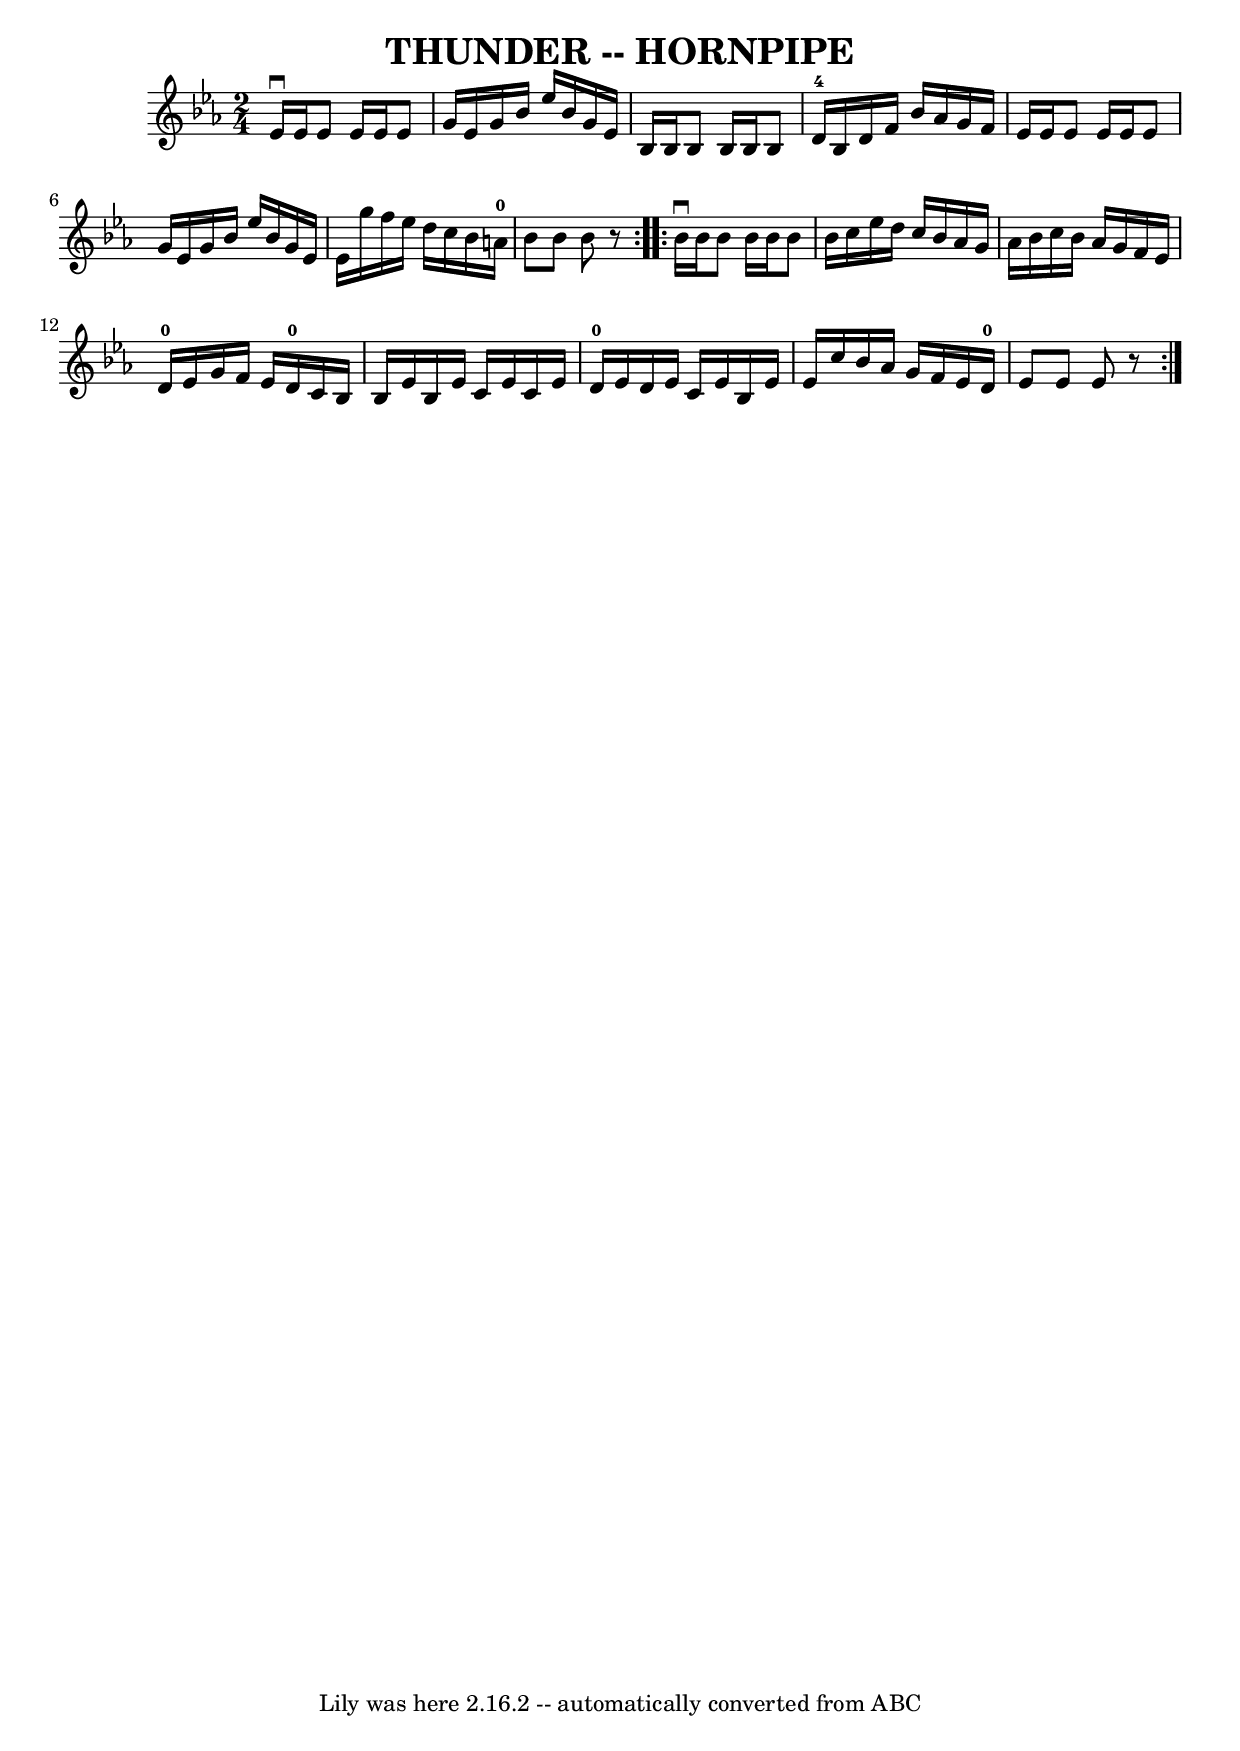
\version "2.7.40"
\include "Mammoth.ily"
\header {
	%% book = "Ryan's Mammoth Collection of Fiddle Tunes"
	crossRefNumber = "1"
	footnotes = ""
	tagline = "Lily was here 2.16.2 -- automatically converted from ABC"
	title = "THUNDER -- HORNPIPE"
}
voicedefault =  {


\repeat volta 2 {
\time 2/4 \key ees \major ees'16^\downbow ees'16 ees'8 ees'16    
ees'16 ees'8    |
 g'16 ees'16 g'16 bes'16 ees''16    
bes'16 g'16 ees'16    |
 bes16 bes16 bes8 bes16 bes16 
 bes8    |
 d'16-4 bes16 d'16 f'16 bes'16 aes'16   
 g'16 f'16    |
     |
 ees'16 ees'16 ees'8 ees'16    
ees'16 ees'8    |
 g'16 ees'16 g'16 bes'16 ees''16    
bes'16 g'16 ees'16    |
 ees'16 g''16 f''16 ees''16    
d''16 c''16 bes'16 a'16-0   |
 bes'8 bes'8 bes'8    
r8   }     \repeat volta 2 { bes'16^\downbow bes'16 bes'8 bes'16    
bes'16 bes'8    |
 bes'16 c''16 ees''16 d''16 c''16    
bes'16 aes'16 g'16    |
 aes'16 bes'16 c''16 bes'16    
aes'16 g'16 f'16 ees'16    |
 d'16-0 ees'16 g'16    
f'16 ees'16 d'16-0 c'16 bes16    |
     |
 bes16    
ees'16 bes16 ees'16 c'16 ees'16 c'16 ees'16    |
     
d'16-0 ees'16 d'16 ees'16 c'16 ees'16 bes16 ees'16    
|
 ees'16 c''16 bes'16 aes'16 g'16 f'16 ees'16    
d'16-0   |
 ees'8 ees'8 ees'8    r8   }   
}

\score{
    <<

	\context Staff="default"
	{
	    \voicedefault 
	}

    >>
	\layout {
	}
	\midi {}
}
